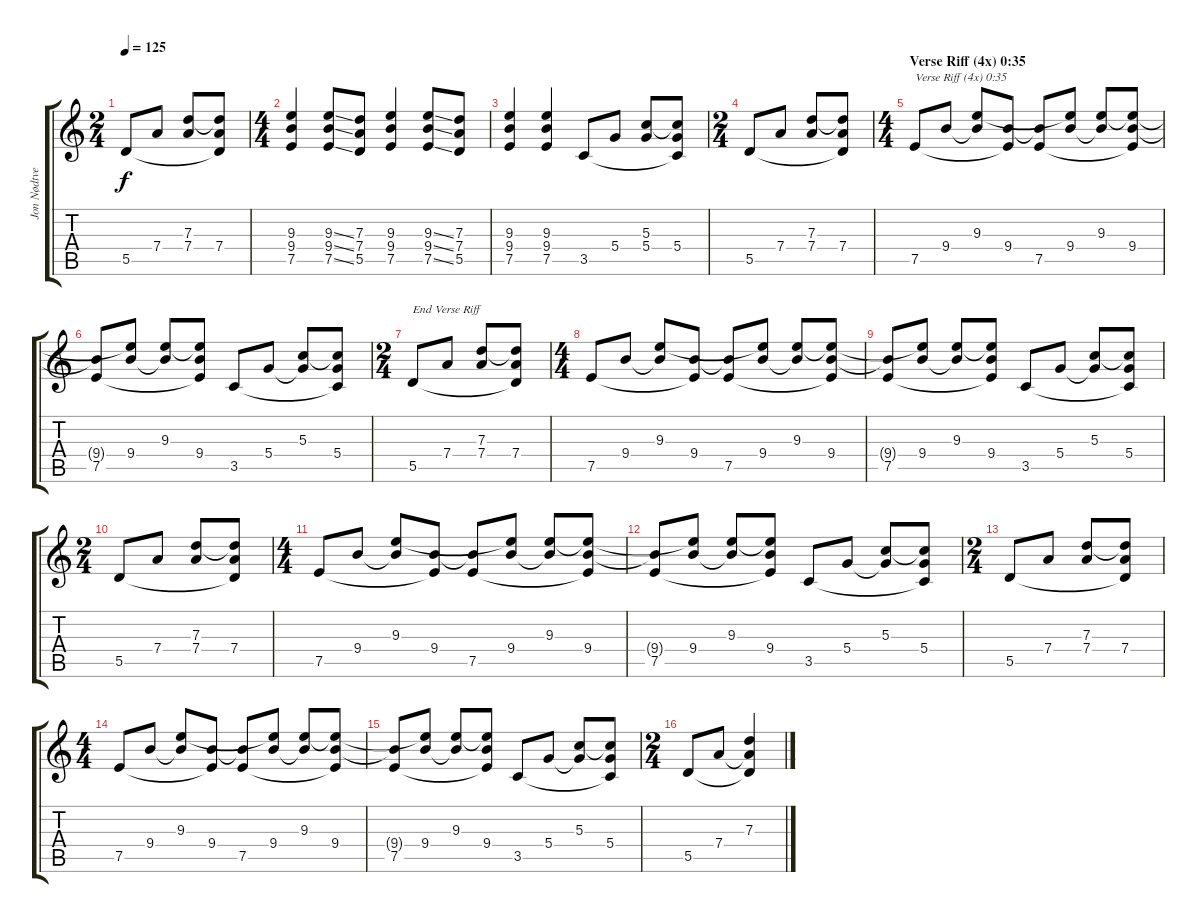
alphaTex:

\track ("Jon Nødtveidt" "Jon Nødtve") {instrument electricguitarjazz}
\staff {score tabs}
\tuning (E4 B3 G3 D3 A2 E2) {hide}
\ts (2 4)
\tempo 125
\clef g2
\ks c
5.5.8{dy f} 7.4.8 (7.3 7.4).8 (7.3{t} 7.4 5.5{t}).8 |
\ts (4 4)
(9.3 9.4 7.5).4 (9.3{ss} 9.4{ss} 7.5{ss}).8 (7.3 7.4 5.5).8 (9.3 9.4 7.5).4 (9.3{ss} 9.4{ss} 7.5{ss}).8 (7.3 7.4 5.5).8 |
(9.3 9.4 7.5).4 (9.3 9.4 7.5).4 3.5.8 5.4.8 (5.3 5.4).8 (5.3{t} 5.4 3.5{t}).8 |
\ts (2 4)
5.5.8 7.4.8 (7.3 7.4).8 (7.3{t} 7.4 5.5{t}).8 |
\ts (4 4)
\section ("" "Verse Riff (4x) 0:35")
7.5.8{txt "Verse Riff (4x) 0:35"} 9.4.8 (9.3 9.4{t}).8 (9.4 7.5{t}).8 (9.4{t} 7.5).8 (9.3{t} 9.4).8 (9.3 9.4{t}).8 (9.3{t} 9.4 7.5{t}).8 |
(9.4{t} 7.5).8 (9.3{t} 9.4).8 (9.3 9.4{t}).8 (9.3{t} 9.4 7.5{t}).8 3.5.8 5.4.8 (5.3 5.4{t}).8 (5.3{t} 5.4 3.5{t}).8 |
\ts (2 4)
5.5.8{txt "End Verse Riff"} 7.4.8 (7.3 7.4).8 (7.3{t} 7.4 5.5{t}).8 |
\ts (4 4)
7.5.8 9.4.8 (9.3 9.4{t}).8 (9.4 7.5{t}).8 (9.4{t} 7.5).8 (9.3{t} 9.4).8 (9.3 9.4{t}).8 (9.3{t} 9.4 7.5{t}).8 |
(9.4{t} 7.5).8 (9.3{t} 9.4).8 (9.3 9.4{t}).8 (9.3{t} 9.4 7.5{t}).8 3.5.8 5.4.8 (5.3 5.4{t}).8 (5.3{t} 5.4 3.5{t}).8 |
\ts (2 4)
5.5.8 7.4.8 (7.3 7.4).8 (7.3{t} 7.4 5.5{t}).8 |
\ts (4 4)
7.5.8 9.4.8 (9.3 9.4{t}).8 (9.4 7.5{t}).8 (9.4{t} 7.5).8 (9.3{t} 9.4).8 (9.3 9.4{t}).8 (9.3{t} 9.4 7.5{t}).8 |
(9.4{t} 7.5).8 (9.3{t} 9.4).8 (9.3 9.4{t}).8 (9.3{t} 9.4 7.5{t}).8 3.5.8 5.4.8 (5.3 5.4{t}).8 (5.3{t} 5.4 3.5{t}).8 |
\ts (2 4)
5.5.8 7.4.8 (7.3 7.4).8 (7.3{t} 7.4 5.5{t}).8 |
\ts (4 4)
7.5.8 9.4.8 (9.3 9.4{t}).8 (9.4 7.5{t}).8 (9.4{t} 7.5).8 (9.3{t} 9.4).8 (9.3 9.4{t}).8 (9.3{t} 9.4 7.5{t}).8 |
(9.4{t} 7.5).8 (9.3{t} 9.4).8 (9.3 9.4{t}).8 (9.3{t} 9.4 7.5{t}).8 3.5.8 5.4.8 (5.3 5.4{t}).8 (5.3{t} 5.4 3.5{t}).8 |
\ts (2 4)
5.5.8 7.4.8 (7.3 7.4{t} 5.5{t}).4
